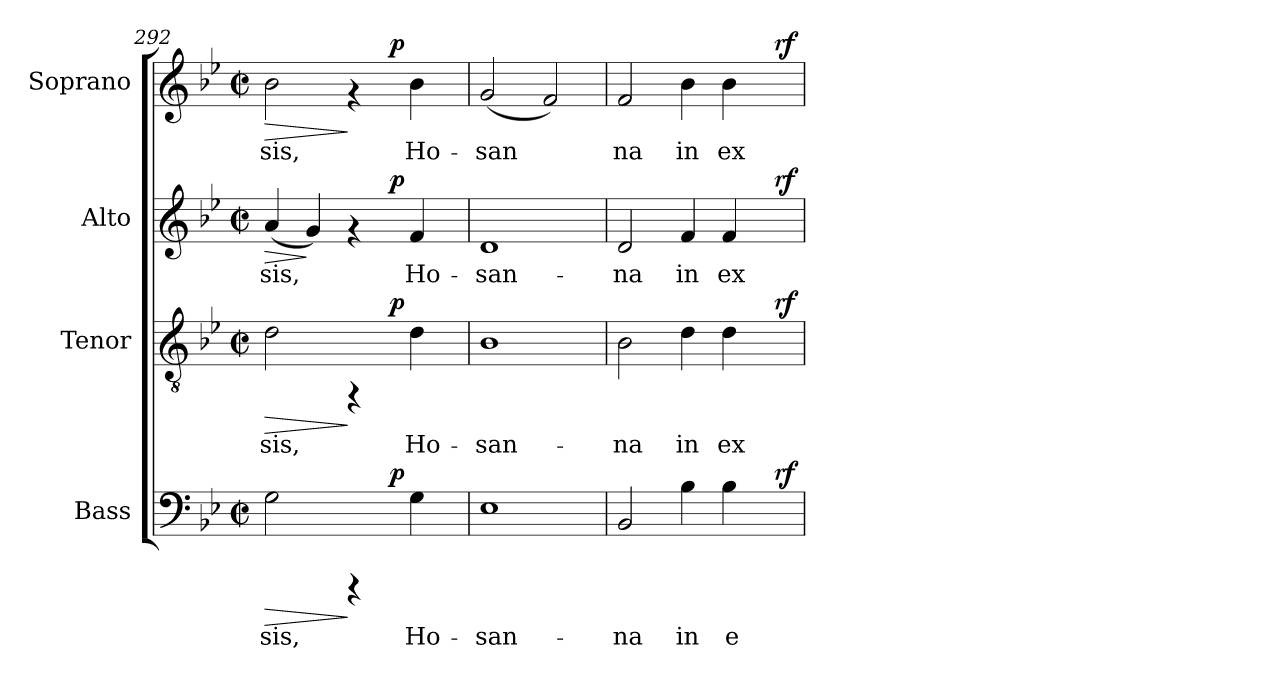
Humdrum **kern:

**kern	**text	**dynam	**kern	**text	**dynam	**kern	**text	**dynam	**kern	**text	**dynam
*part4	*part4	*part4	*part3	*part3	*part3	*part2	*part2	*part2	*part1	*part1	*part1
*staff4	*staff4	*staff4	*staff3	*staff3	*staff3	*staff2	*staff2	*staff2	*staff1	*staff1	*staff1
*I"Bass	*	*	*I"Tenor	*	*	*I"Alto	*	*	*I"Soprano	*	*
*I'B.	*	*	*I'T.	*	*	*I'A.	*	*	*I'S.	*	*
!!LO:LB:g=z
*clefF4	*	*	*clefGv2	*	*	*clefG2	*	*	*clefG2	*	*
*k[b-e-]	*	*	*k[b-e-]	*	*	*k[b-e-]	*	*	*k[b-e-]	*	*
*B-:	*	*	*B-:	*	*	*B-:	*	*	*B-:	*	*
*M2/2	*	*	*M2/2	*	*	*M2/2	*	*	*M2/2	*	*
*met(c|)	*	*	*met(c|)	*	*	*met(c|)	*	*	*met(c|)	*	*
=292	=292	=292	=292	=292	=292	=292	=292	=292	=292	=292	=292
!	!LO:LY:b:cj	!LO:HP:b	!	!LO:LY:b:cj	!LO:HP:b	!	!LO:LY:b:cj	!LO:HP:b	!	!LO:LY:b:cj	!LO:HP:b
*^	*	*	*^	*	*	*^	*	*	*^	*	*
2G\	2ryy	sis,	>	2d\	2ryy	-sis,	>	(<4a/	2ryy	sis,	>	2b-\	2ryy	sis,	>
!	!	!	!	!	!	!	!	!	!	!LO:LY:b:cj	!	!	!	!	!
.	.	.	.	.	.	.	.	4g/)	.	.	]	.	.	.	.
4rCCC	8ryy	.	]	4rFF	8ryy	.	]	4rf	8ryy	.	.	4rf	8ryy	.	]
.	32.ryy	.	.	.	32.ryy	.	.	.	32.ryy	.	.	.	32.ryy	.	.
!	!	!	!LO:DY:a	!	!	!	!LO:DY:a	!	!	!	!LO:DY:a	!	!	!	!LO:DY:a
.	4ryy	.	p	.	4ryy	.	p	.	4ryy	.	p	.	4ryy	.	p
!	!	!LO:LY:b:cj	!	!	!	!LO:LY:b:cj	!	!	!	!LO:LY:b:cj	!	!	!	!LO:LY:b:cj	!
4G\	.	Ho-	.	4d\	.	Ho-	.	4f/	.	Ho-	.	4b-\	.	Ho-	.
.	16ryy	.	.	.	16ryy	.	.	.	16ryy	.	.	.	16ryy	.	.
.	64ryy	.	.	.	64ryy	.	.	.	64ryy	.	.	.	64ryy	.	.
=293	=293	=293	=293	=293	=293	=293	=293	=293	=293	=293	=293	=293	=293	=293	=293
!	!	!LO:LY:b:cj	!	!	!	!LO:LY:b:cj	!	!	!	!LO:LY:b:cj	!	!	!	!LO:LY:b:cj	!
*v	*v	*	*	*	*	*	*	*v	*v	*	*	*v	*v	*	*
*	*	*	*v	*v	*	*	*	*	*	*	*	*
1E-	-san-	.	1B-	-san-	.	1d	-san-	.	(<2g/	-san	.
!	!	!	!	!	!	!	!	!	!	!LO:LY:b:cj	!
.	.	.	.	.	.	.	.	.	2f/)	.	.
=294	=294	=294	=294	=294	=294	=294	=294	=294	=294	=294	=294
!	!LO:LY:b:cj	!	!	!LO:LY:b:cj	!	!	!LO:LY:b:cj	!	!	!LO:LY:b:cj	!
*^	*	*	*^	*	*	*^	*	*	*^	*	*
2BB-/	2ryy	-na	.	2B-\	2ryy	-na	.	2d/	2ryy	-na	.	2f/	2ryy	na	.
!	!	!LO:LY:b:cj	!	!	!	!LO:LY:b:cj	!	!	!	!LO:LY:b:cj	!	!	!	!LO:LY:b:cj	!
4B-\	4ryy	in	.	4d\	4ryy	in	.	4f/	4ryy	in	.	4b-\	4ryy	in	.
!	!	!LO:LY:b:cj	!	!	!	!LO:LY:b:cj	!	!	!	!LO:LY:b:cj	!	!	!	!LO:LY:b:cj	!
4B-\	8ryy	e-	.	4d\	8ryy	ex-	.	4f/	8ryy	ex-	.	4b-\	8ryy	ex-	.
.	16ryy	.	.	.	16ryy	.	.	.	16ryy	.	.	.	16ryy	.	.
.	64ryy	.	.	.	64ryy	.	.	.	64ryy	.	.	.	64ryy	.	.
!	!	!	!LO:DY:a	!	!	!	!LO:DY:a	!	!	!	!LO:DY:a	!	!	!	!LO:DY:a
.	32.ryy	.	rf	.	32.ryy	.	rf	.	32.ryy	.	rf	.	32.ryy	.	rf
*v	*v	*	*	*	*	*	*	*v	*v	*	*	*v	*v	*	*
*	*	*	*v	*v	*	*	*	*	*	*	*	*
=	=	=	=	=	=	=	=	=	=	=	=
*-	*-	*-	*-	*-	*-	*-	*-	*-	*-	*-	*-
